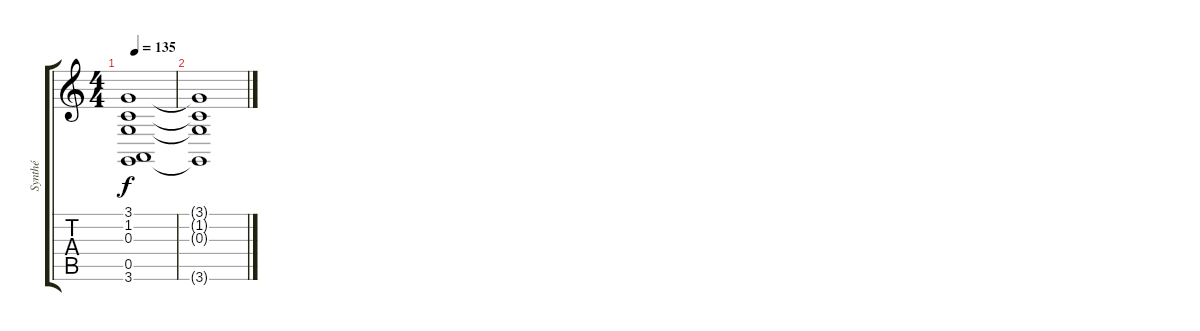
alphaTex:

\track ("Synthé" "Synthé") {instrument fx7echoes}
\staff {score tabs}
\tuning (E4 B3 G3 D3 A2 E2) {hide}
\ts (4 4)
\tempo 135
\clef g2
\ks c
(3.1{t} 1.2{t} 0.3{t} 0.5 3.6{t}).1{dy f} |
(3.1{t} 1.2{t} 0.3{t} 3.6{t}).1
